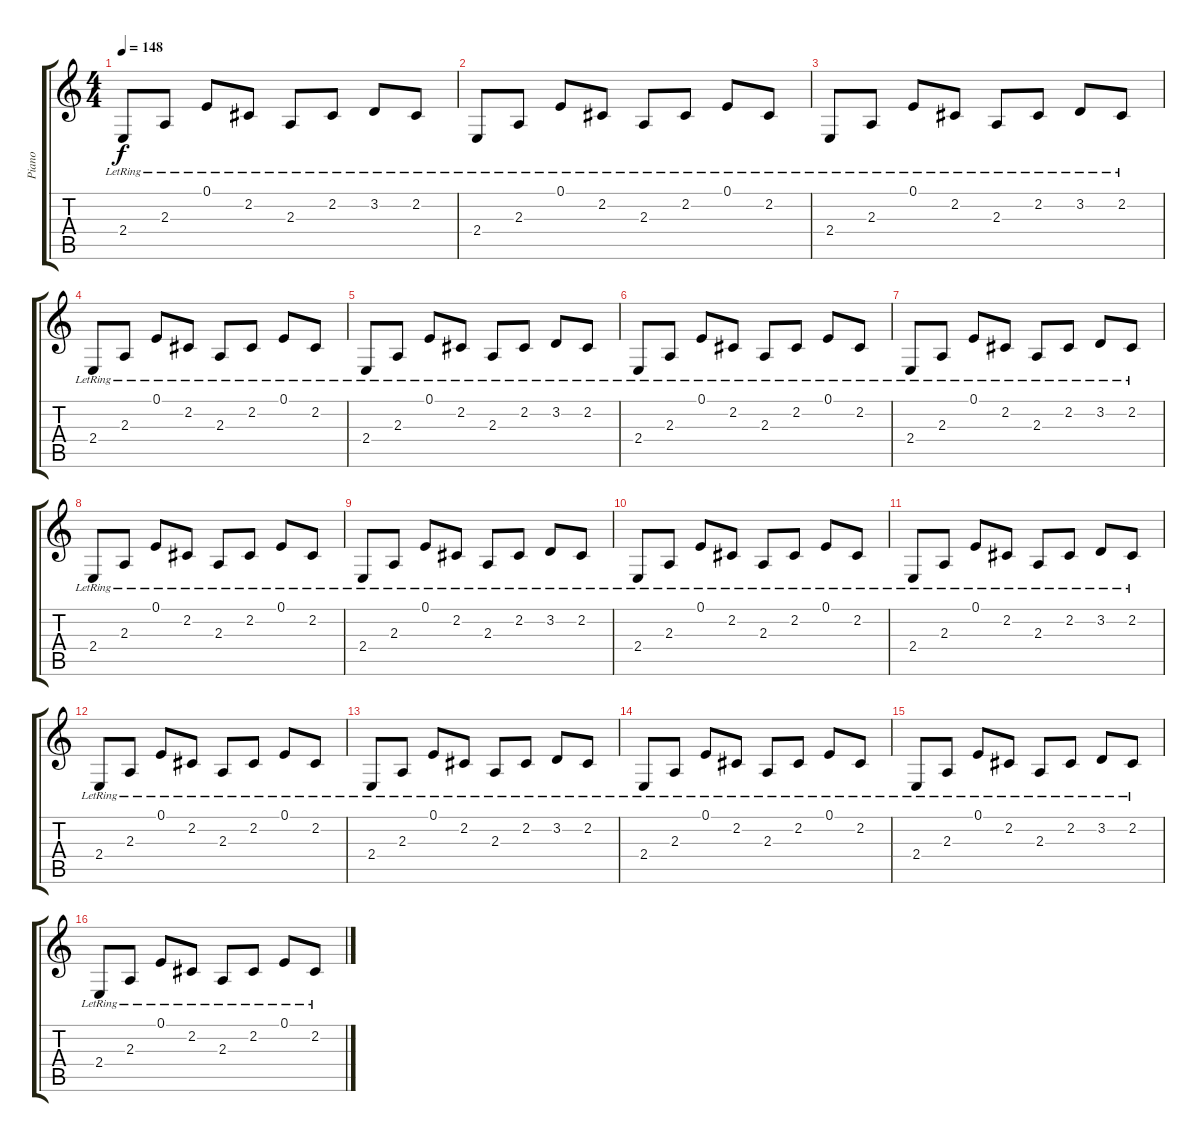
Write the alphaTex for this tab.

\track ("Piano" "Piano") {instrument acousticgrandpiano}
\staff {score tabs}
\tuning (E4 B3 G3 D3 A2 E2) {hide}
\ts (4 4)
\tempo 148
\clef g2
\ks c
2.4{lr}.8{dy f} 2.3{lr}.8 0.1{lr}.8 2.2{lr}.8 2.3{lr}.8 2.2{lr}.8 3.2{lr}.8 2.2{lr}.8 |
2.4{lr}.8 2.3{lr}.8 0.1{lr}.8 2.2{lr}.8 2.3{lr}.8 2.2{lr}.8 0.1{lr}.8 2.2{lr}.8 |
2.4{lr}.8 2.3{lr}.8 0.1{lr}.8 2.2{lr}.8 2.3{lr}.8 2.2{lr}.8 3.2{lr}.8 2.2{lr}.8 |
2.4{lr}.8 2.3{lr}.8 0.1{lr}.8 2.2{lr}.8 2.3{lr}.8 2.2{lr}.8 0.1{lr}.8 2.2{lr}.8 |
2.4{lr}.8 2.3{lr}.8 0.1{lr}.8 2.2{lr}.8 2.3{lr}.8 2.2{lr}.8 3.2{lr}.8 2.2{lr}.8 |
2.4{lr}.8 2.3{lr}.8 0.1{lr}.8 2.2{lr}.8 2.3{lr}.8 2.2{lr}.8 0.1{lr}.8 2.2{lr}.8 |
2.4{lr}.8 2.3{lr}.8 0.1{lr}.8 2.2{lr}.8 2.3{lr}.8 2.2{lr}.8 3.2{lr}.8 2.2{lr}.8 |
2.4{lr}.8 2.3{lr}.8 0.1{lr}.8 2.2{lr}.8 2.3{lr}.8 2.2{lr}.8 0.1{lr}.8 2.2{lr}.8 |
2.4{lr}.8 2.3{lr}.8 0.1{lr}.8 2.2{lr}.8 2.3{lr}.8 2.2{lr}.8 3.2{lr}.8 2.2{lr}.8 |
2.4{lr}.8 2.3{lr}.8 0.1{lr}.8 2.2{lr}.8 2.3{lr}.8 2.2{lr}.8 0.1{lr}.8 2.2{lr}.8 |
2.4{lr}.8 2.3{lr}.8 0.1{lr}.8 2.2{lr}.8 2.3{lr}.8 2.2{lr}.8 3.2{lr}.8 2.2{lr}.8 |
2.4{lr}.8 2.3{lr}.8 0.1{lr}.8 2.2{lr}.8 2.3{lr}.8 2.2{lr}.8 0.1{lr}.8 2.2{lr}.8 |
2.4{lr}.8 2.3{lr}.8 0.1{lr}.8 2.2{lr}.8 2.3{lr}.8 2.2{lr}.8 3.2{lr}.8 2.2{lr}.8 |
2.4{lr}.8 2.3{lr}.8 0.1{lr}.8 2.2{lr}.8 2.3{lr}.8 2.2{lr}.8 0.1{lr}.8 2.2{lr}.8 |
2.4{lr}.8 2.3{lr}.8 0.1{lr}.8 2.2{lr}.8 2.3{lr}.8 2.2{lr}.8 3.2{lr}.8 2.2{lr}.8 |
2.4{lr}.8 2.3{lr}.8 0.1{lr}.8 2.2{lr}.8 2.3{lr}.8 2.2{lr}.8 0.1{lr}.8 2.2{lr}.8
